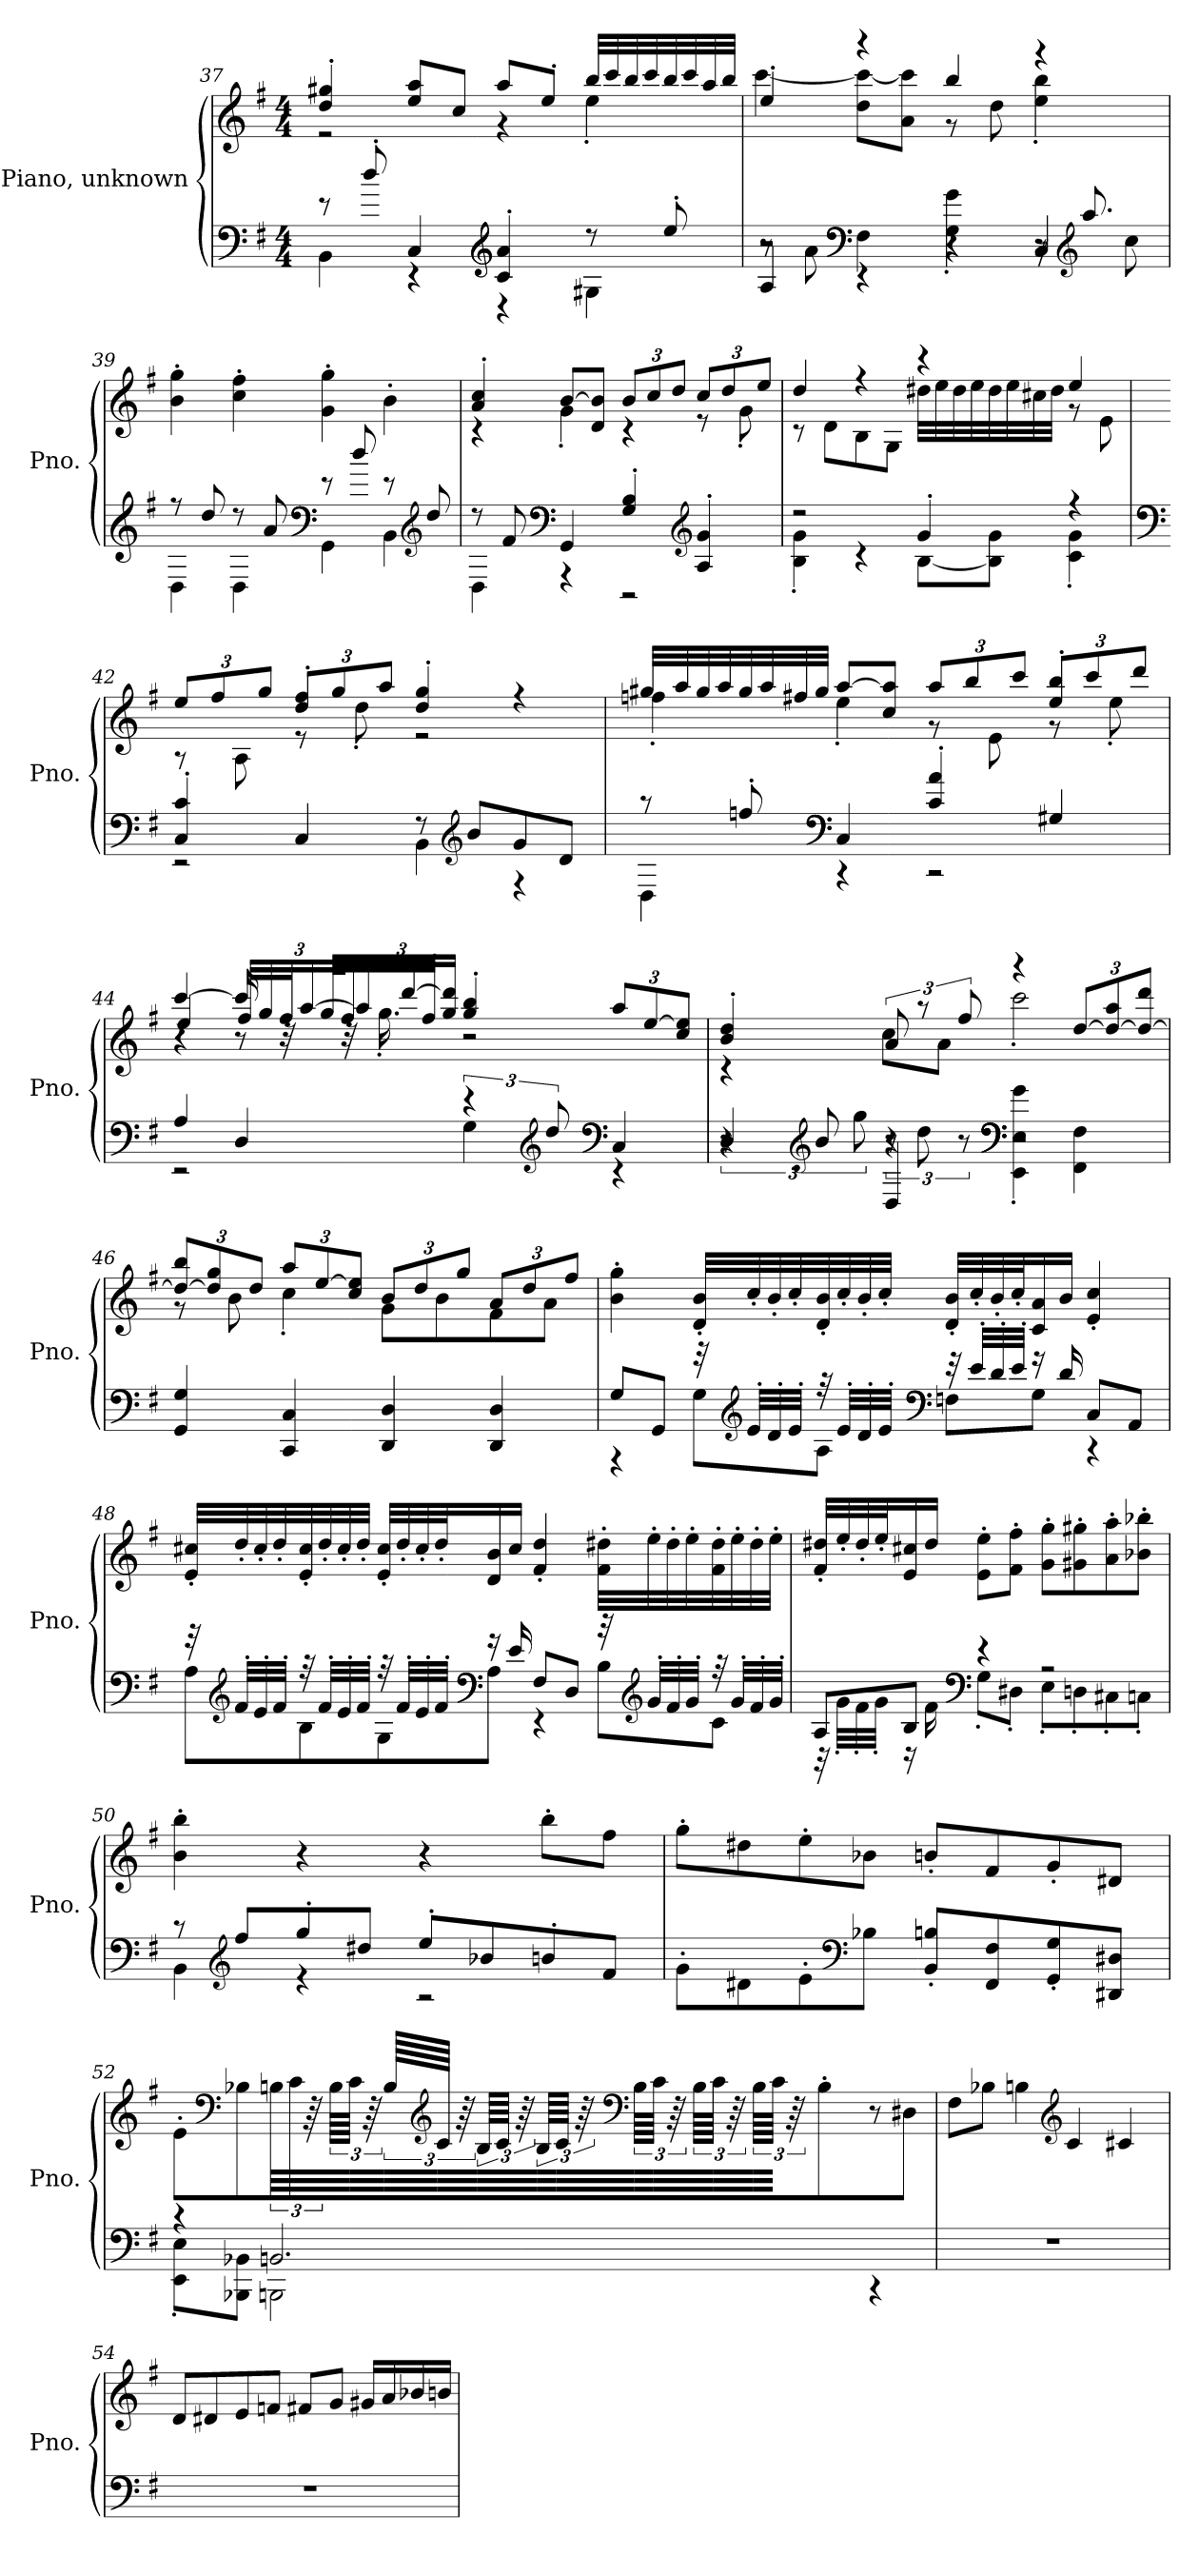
**kern	**kern
*part1	*part1
*staff2	*staff1
*I"Piano, unknown	*
*I'Pno.	*
*clefF4	*clefG2
*k[f#]	*k[f#]
*M4/4	*M4/4
=37	=37
*^	*^
8r	4BB\	4dd/' 4gg#X/'	2r
8dd'/	.	.	.
4C/	4r	8ee/ 8aa/L	.
.	.	8cc/J	.
*clefG2	*	*	*
4c/' 4a/'	4r	8aa/L	4r
.	.	8ee'/J	.
8r	4G#X\	32bb/LLL	4ee'\
.	.	32ccc/	.
.	.	32bb/	.
.	.	32ccc/	.
8ee'/	.	32bb/	.
.	.	32ccc/	.
.	.	32aa/	.
.	.	32bb/JJJ	.
!!LO:PB:g=z	!!
=38	=38	=38	=38
*	*^	*	*
2r	8r	4A/	4ee'/	[4ccc\
.	8a\	.	.	.
*clefF4	*	*	*	*
.	4F#\	4r	4r	8dd\ 8ccc\_L
.	.	.	.	8a\ 8ccc\]J
4r	4G\' 4g\'	4r	4bb/	8r
.	.	.	.	8dd\
16r	8r	4C/	4r	4ee\' 4bb\'
*clefG2	*	*	*	*
8.aa/	.	.	.	.
.	8cc\	.	.	.
*	*v	*v	*	*
*	*	*v	*v
=39	=39	=39
8r	4D\	4b\' 4gg\'
8dd/	.	.
8r	4D\	4cc\' 4ff#\'
8a/	.	.
*clefF4	*	*
8r	4GG\	4g\' 4gg\'
8dd/	.	.
8r	4BB\	4b'\
*clefG2	*	*
8dd/	.	.
=40	=40	=40
*	*	*^
8r	4D\	4a/' 4cc/'	4r
8f#/	.	.	.
*clefF4	*	*	*
4GG/	4r	[8b/L	4g'\
.	.	8d/ 8b/]J	.
*	*	*Xbrackettup	*
4G/' 4B/'	2r	12b/L	4r
.	.	12cc/	.
.	.	12dd/J	.
*clefG2	*	*	*
4A/' 4g/'	.	12cc/L	8r
.	.	12dd/	.
.	.	.	8g'\
.	.	12ee/J	.
!!LO:LB:g=z	!!
=41	=41	=41	=41
2r	4B\' 4g\'	4dd/	8r
.	.	.	8d\L
.	4r	4r	8B\
.	.	.	8G\J
4g'/	[8B\L	4r	32dd#X\LLL
.	.	.	32ee\
.	.	.	32dd#\
.	.	.	32ee\
.	8B\] 8g\J	.	32dd#\
.	.	.	32ee\
.	.	.	32cc#X\
.	.	.	32dd#\JJJ
4r	4c\' 4g\'	4ee/	8r
.	.	.	8e\
=42	=42	=42	=42
*clefF4	*	*	*
4C/' 4c/'	2r	12ee/L	8r
.	.	12ff#/	.
.	.	.	8A\
.	.	12gg/J	.
4C/	.	12dd/' 12ff#/'L	8r
.	.	12gg/	.
.	.	.	8dd'\
.	.	12aa/J	.
8r	4BB\	4dd/' 4gg/'	2r
*clefG2	*	*	*
8b/L	.	.	.
8g/	4r	4r	.
8d/J	.	.	.
!!LO:LB:g=z	!!
=43	=43	=43	=43
8r	4D\	32gg#X/LLL	4ffn'\
.	.	32aa/	.
.	.	32gg#/	.
.	.	32aa/	.
8ffn'/	.	32gg#/	.
.	.	32aa/	.
.	.	32ff#X/	.
.	.	32gg#/JJJ	.
*clefF4	*	*	*
4C/	4r	[8aa/L	4ee'\
.	.	8cc/ 8aa/]J	.
4c/' 4a/'	2r	12aa/L	8r
.	.	12bb/	.
.	.	.	8e\
.	.	12ccc/J	.
4G#X/	.	12ee/' 12bb/'L	8r
.	.	12ccc/	.
.	.	.	8ee'\
.	.	12ddd/J	.
!!LO:LB:g=z
=44	=44	=44	=44
*	*	*	*^
4A/	2r	[4ccc/	4r	4ee/
4D/	.	16ccc/]	8r	32ff#/LLL
.	.	.	.	32gg/
.	.	32r	.	48ff#/J
.	.	.	.	[24aa/
.	.	32gg/KLL	.	.
.	.	24ff#/	32r	16aa/]
.	.	.	16.gg'\	.
.	.	[24ddd/	.	.
.	.	.	.	16ff#'/JJ
.	.	24gg/ 24ddd/]JJ	.	.
6r	4G\	4gg/' 4bb/'	2r	2r
*clefG2	*	*	*	*
12dd/	.	.	.	.
*clefF4	*	*	*	*
4C/	4r	12aa/L	.	.
.	.	[12ee/	.	.
.	.	12cc/ 12ee/]J	.	.
*	*	*	*v	*v
=45	=45	=45	=45
*	*^	*	*
8r	6r	4D/	4b/' 4dd/'	4r
*clefG2	*	*	*	*
8b/	.	.	.	.
.	12gg\	.	.	.
*	*	*	*brackettup	*
4r	12r	4D/	12a/	8cc\L
.	12dd\	.	12r	.
.	.	.	.	8a\J
.	12r	.	12ff#/	.
*clefF4	*	*	*	*
2r	4EE\' 4E\' 4g\'	2r	4r	2ccc'\
*	*	*	*Xbrackettup	*
.	4FF#\ 4F#\	.	[12dd/L	.
.	.	.	12dd/_ 12aa/	.
.	.	.	12dd/_ 12ddd/J	.
*v	*v	*v	*	*
!!LO:LB:g=z	!!
=46	=46	=46
4GG/ 4G/	12dd/_ 12bb/L	8r
.	12dd/] 12gg/	.
.	.	8b\
.	12dd/J	.
4CC/ 4C/	12aa/L	4cc'\
.	[12ee/	.
.	12cc/ 12ee/]J	.
4DD/ 4D/	12b/L	8g\L
.	12dd/	.
.	.	8b\
.	12gg/J	.
4DD/ 4D/	12a/L	8f#\
.	12dd/	.
.	.	8a\J
.	12ff#/J	.
*	*v	*v
=47	=47
*^	*
8G/L	4r	4b\' 4gg\'
8GG/J	.	.
32r	8G\L	32d/' 32b/'LLL
*clefG2	*	*
32e'/LLL	.	32cc'/
32d'/	.	32b'/
32e'/JJJ	.	32cc'/
32r	8A\J	32d/' 32b/'
32e'/LLL	.	32cc'/
32d'/	.	32b'/
32e'/JJJ	.	32cc'/JJJ
*clefF4	*	*
32r	8Fn\L	32d/' 32b/'LLL
32e'/LLL	.	32cc'/
32d'/	.	32b'/
32e'/JJJ	.	32cc'/J
16r	8G\J	16c/ 16a/
16d/	.	16b/JJ
8C/L	4r	4e/' 4cc/'
8AA/J	.	.
!!LO:LB:g=z
=48	=48	=48
32r	8A\L	32e/' 32cc#X/'LLL
*clefG2	*	*
32f#'/LLL	.	32dd'/
32e'/	.	32cc#'/
32f#'/JJJ	.	32dd'/
32r	8B\	32e/' 32cc#/'
32f#'/LLL	.	32dd'/
32e'/	.	32cc#'/
32f#'/JJJ	.	32dd'/JJJ
32r	8G\	32e/' 32cc#/'LLL
32f#'/LLL	.	32dd'/
32e'/	.	32cc#'/
32f#'/JJJ	.	32dd'/J
*clefF4	*	*
16r	8A\J	16d/ 16b/
16e/	.	16cc#/JJ
8F#/L	4r	4f#/' 4dd/'
8D/J	.	.
32r	8B\L	32f#\' 32dd#X\'LLL
*clefG2	*	*
32g'/LLL	.	32ee'\
32f#'/	.	32dd#'\
32g'/JJJ	.	32ee'\
32r	8c\J	32f#\' 32dd#\'
32g'/LLL	.	32ee'\
32f#'/	.	32dd#'\
32g'/JJJ	.	32ee'\JJJ
!!LO:PB:g=z
=49	=49	=49
8A/L	32r	32f#/' 32dd#X/'LLL
.	32g'\LLL	32ee'/
.	32f#'\	32dd#'/
.	32g'\JJJ	32ee'/J
8B/J	16r	16e/ 16cc#X/
.	16f#\	16dd#/JJ
*clefF4	*	*
4r	8G'\L	8e\' 8ee\'L
.	8D#X'\J	8f#\' 8ff#\'J
2r	8E'\L	8g\' 8gg\'L
.	8Dn'\	8g#X\' 8gg#X\'
.	8C#X'\	8a\' 8aa\'
.	8Cn'\J	8b-X\' 8bb-X\'J
=50	=50	=50
8r	4BB\	4b\' 4bb\'
*clefG2	*	*
8ff#/L	.	.
8gg'/	4r	4r
8dd#X/J	.	.
8ee'/L	2r	4r
8b-X/	.	.
8bn'/	.	8bb'\L
8f#/J	.	8ff#\J
*v	*v	*
=51	=51
8g'\L	8gg'\L
8d#X\	8dd#X\
8e'\	8ee'\
*clefF4	*
8B-X\J	8b-X\J
8BB/' 8Bn/'L	8bn'/L
8FF#/ 8F#/	8f#/
8GG/' 8G/'	8g'/
8DD#X/ 8D#X/J	8d#X/J
!!LO:LB:g=z
=52	=52
*^	*
4r	8EE\' 8E\'L	8e'\L
*	*	*clefF4
.	8BBB-X\ 8BB-X\J	8B-X\
*	*	*brackettup
2.BBn/	2BBBn\	96Bn\LLL
.	.	96c\JJJJ
.	.	96r
.	.	96B\LLLL
.	.	96c\JJJJ
.	.	96r
.	.	96B/LLLL
*	*	*clefG2
.	.	96c/JJJJ
.	.	96r
.	.	96B/LLLL
.	.	96c/JJJJ
.	.	96r
.	.	96B/LLLL
.	.	96c/JJJJ
.	.	96r
*	*	*clefF4
.	.	96B\LLLL
.	.	96c\JJJJ
.	.	96r
.	.	96B\LLLL
.	.	96c\JJJJ
.	.	96r
.	.	96B\LLLL
.	.	96c\JJJJ
.	.	96r
.	.	4B'\
.	4r	8r
.	.	8D#X\
*v	*v	*
!!LO:LB:g=z
=53	=53
1r	8F#\L
.	8B-X\J
.	4Bn\
*	*clefG2
.	4c/
.	4c#X/
=54	=54
1r	8d/L
.	8d#X/
.	8e/
.	8fn/J
.	8f#X/L
.	8g/J
.	16g#X/LL
.	16a/
.	16b-X/
.	16bn/JJ
=	=
*-	*-
